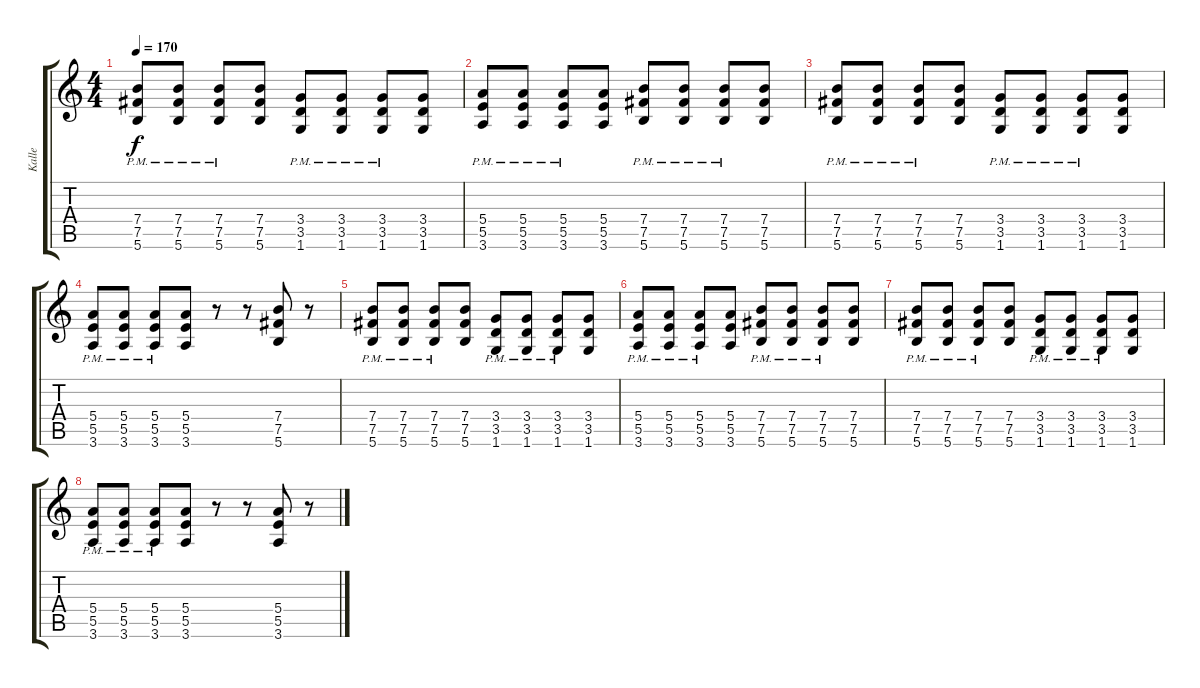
\track ("Kalle" "Kalle") {instrument distortionguitar}
\staff {score tabs}
\tuning (Gb4 Db4 A3 E3 B2 Gb2) {hide}
\ts (4 4)
\tempo 170
\clef g2
\ks c
(7.4{pm} 7.5{pm} 5.6{pm}).8{dy f} (7.4{pm} 7.5{pm} 5.6{pm}).8 (7.4{pm} 7.5{pm} 5.6{pm}).8 (7.4 7.5 5.6).8 (3.4{pm} 3.5{pm} 1.6{pm}).8 (3.4{pm} 3.5{pm} 1.6{pm}).8 (3.4{pm} 3.5{pm} 1.6{pm}).8 (3.4 3.5 1.6).8 |
(5.4{pm} 5.5{pm} 3.6{pm}).8 (5.4{pm} 5.5{pm} 3.6{pm}).8 (5.4{pm} 5.5{pm} 3.6{pm}).8 (5.4 5.5 3.6).8 (7.4{pm} 7.5{pm} 5.6{pm}).8 (7.4{pm} 7.5{pm} 5.6{pm}).8 (7.4{pm} 7.5{pm} 5.6{pm}).8 (7.4 7.5 5.6).8 |
(7.4{pm} 7.5{pm} 5.6{pm}).8 (7.4{pm} 7.5{pm} 5.6{pm}).8 (7.4{pm} 7.5{pm} 5.6{pm}).8 (7.4 7.5 5.6).8 (3.4{pm} 3.5{pm} 1.6{pm}).8 (3.4{pm} 3.5{pm} 1.6{pm}).8 (3.4{pm} 3.5{pm} 1.6{pm}).8 (3.4 3.5 1.6).8 |
(5.4{pm} 5.5{pm} 3.6{pm}).8 (5.4{pm} 5.5{pm} 3.6{pm}).8 (5.4{pm} 5.5{pm} 3.6{pm}).8 (5.4 5.5 3.6).8 r.8 r.8 (7.4 7.5 5.6).8 r.8 |
(7.4{pm} 7.5{pm} 5.6{pm}).8 (7.4{pm} 7.5{pm} 5.6{pm}).8 (7.4{pm} 7.5{pm} 5.6{pm}).8 (7.4 7.5 5.6).8 (3.4{pm} 3.5{pm} 1.6{pm}).8 (3.4{pm} 3.5{pm} 1.6{pm}).8 (3.4{pm} 3.5{pm} 1.6{pm}).8 (3.4 3.5 1.6).8 |
(5.4{pm} 5.5{pm} 3.6{pm}).8 (5.4{pm} 5.5{pm} 3.6{pm}).8 (5.4{pm} 5.5{pm} 3.6{pm}).8 (5.4 5.5 3.6).8 (7.4{pm} 7.5{pm} 5.6{pm}).8 (7.4{pm} 7.5{pm} 5.6{pm}).8 (7.4{pm} 7.5{pm} 5.6{pm}).8 (7.4 7.5 5.6).8 |
(7.4{pm} 7.5{pm} 5.6{pm}).8 (7.4{pm} 7.5{pm} 5.6{pm}).8 (7.4{pm} 7.5{pm} 5.6{pm}).8 (7.4 7.5 5.6).8 (3.4{pm} 3.5{pm} 1.6{pm}).8 (3.4{pm} 3.5{pm} 1.6{pm}).8 (3.4{pm} 3.5{pm} 1.6{pm}).8 (3.4 3.5 1.6).8 |
(5.4{pm} 5.5{pm} 3.6{pm}).8 (5.4{pm} 5.5{pm} 3.6{pm}).8 (5.4{pm} 5.5{pm} 3.6{pm}).8 (5.4 5.5 3.6).8 r.8 r.8 (5.4 5.5 3.6).8 r.8
